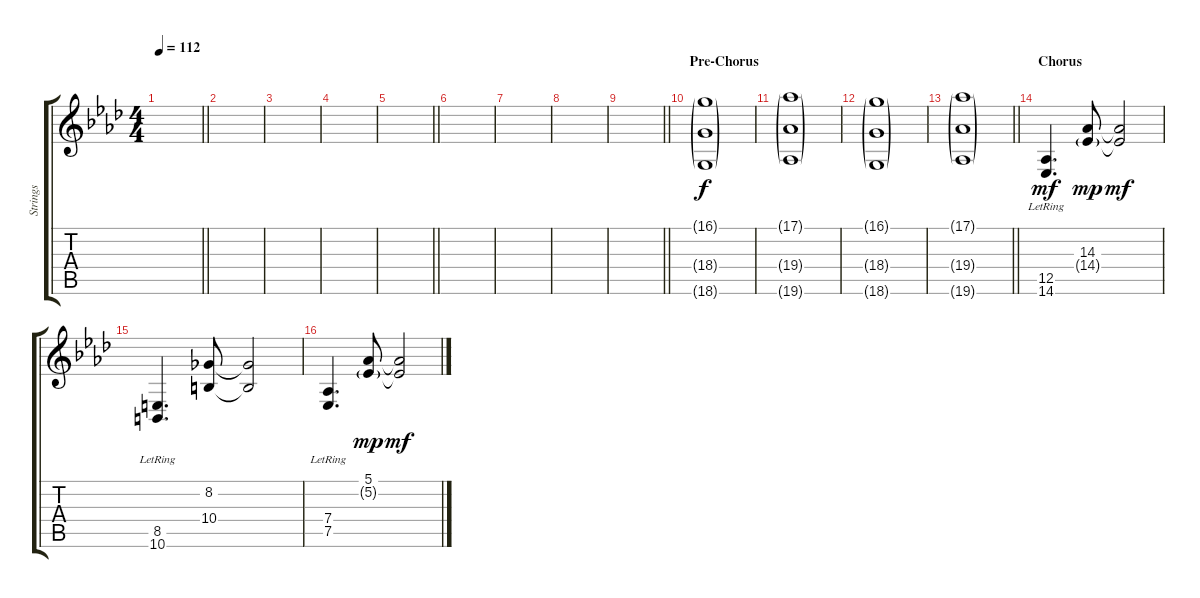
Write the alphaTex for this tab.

\track ("Strings" "Strings") {instrument synthstrings1}
\staff {score tabs}
\tuning (Eb4 Bb3 Gb3 Db3 Ab2 Db2) {hide}
\ts (4 4)
\tempo 112
\clef g2
\barLineRight lightlight
\ks ab
|
|
|
|
\barLineRight lightlight
|
|
|
|
\barLineRight lightlight
|
\section ("" "Pre-Chorus")
(16.1{g} 18.4{g} 18.6{g}).1 |
(17.1{g} 19.4{g} 19.6{g}).1 |
(16.1{g} 18.4{g} 18.6{g}).1 |
\barLineRight lightlight
(17.1{g} 19.4{g} 19.6{g}).1 |
\section ("" "Chorus")
(12.5{lr} 14.6{lr}).4{d dy mf volume 10} (14.3 14.4{g}).8{dy mp} (14.3{t} 14.4{t}).2{dy mf} |
(8.5{lr} 10.6{lr}).4{d} (8.2 10.4).8 (8.2{t} 10.4{t}).2 |
(7.4{lr} 7.5{lr}).4{d} (5.1 5.2{g}).8{dy mp} (5.1{t} 5.2{t}).2{dy mf}
